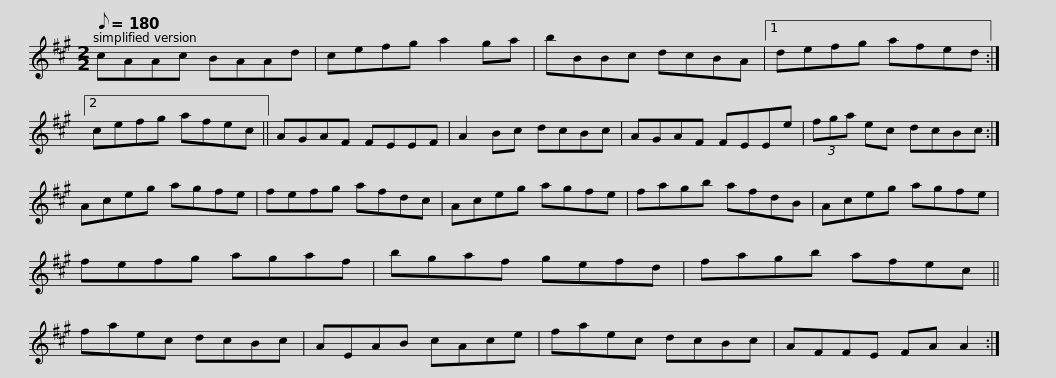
X:1
L:1/8
Q:1/8=180
M:2/2
I:linebreak $
K:A
V:1 treble
V:1
 cAAc BAAd | cefg a2 ga | bBBc dcBA |1 defg afed :|2 cefg afec ||$ %5
 AGAF FEEF | A2 Bc dcBc | AGAF FEEe | (3fga ec dcBc :| Aceg agfe |$ %10
 fefg afdc | Aceg agfe | fagb afdB | Aceg agfe | fefg agaf |$ %15
 bgaf gefd | fagb afec || faec dcBc | AEAB cAce | faec dcBc |$ %20
 AFFE FA A2 :| %21
